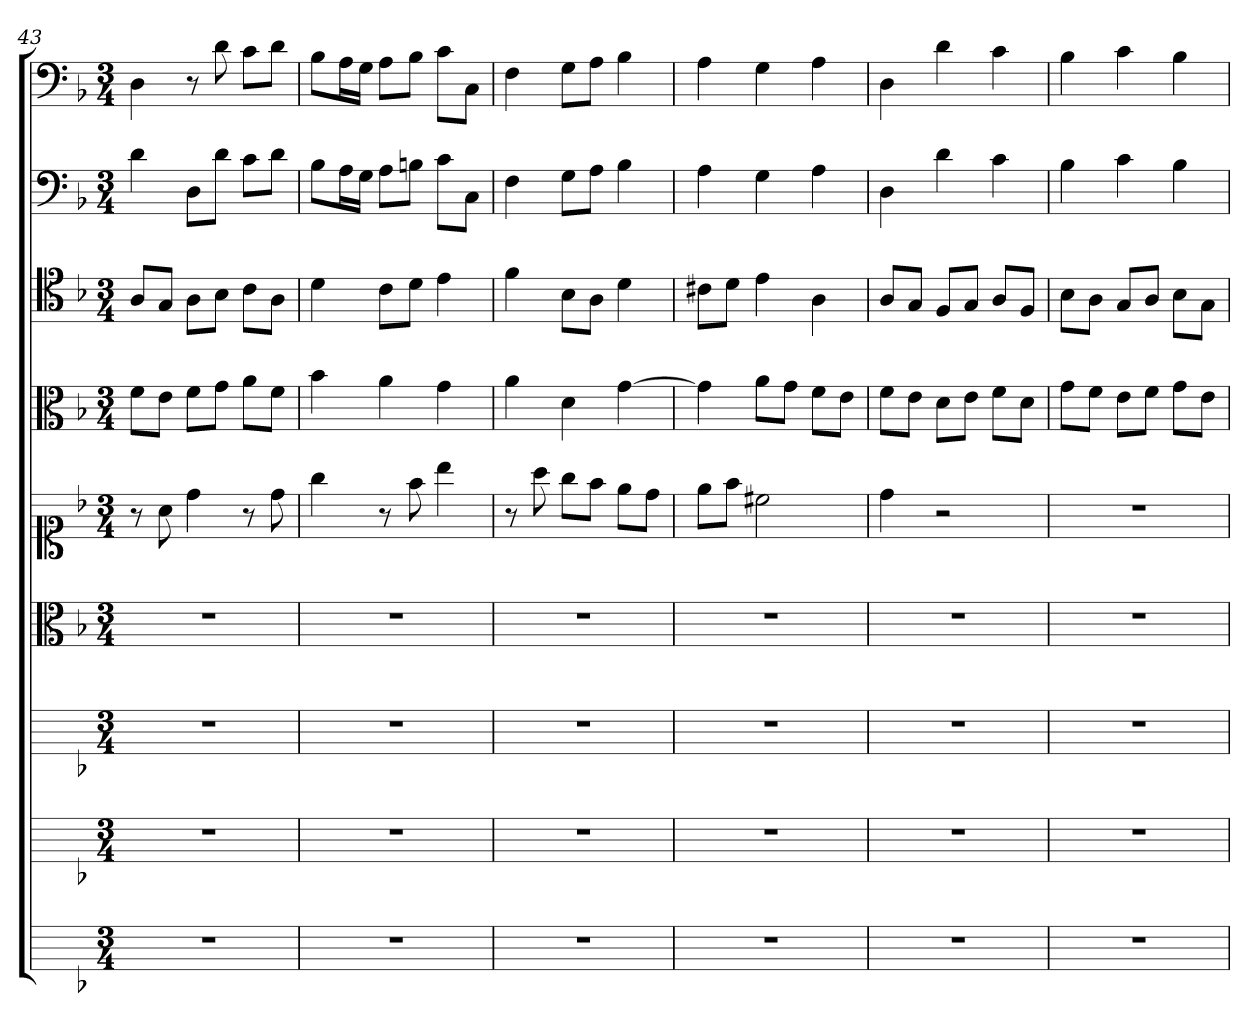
**kern	**kern	**kern	**kern	**kern	**kern	**kern	**kern	**kern
*part9	*part8	*part7	*part6	*part5	*part4	*part3	*part2	*part1
*staff9	*staff8	*staff7	*staff6	*staff5	*staff4	*staff3	*staff2	*staff1
*	*	*	*clefC3	*clefC1	*clefC3	*clefC4	*clefF4	*clefF4
*k[b-]	*k[b-]	*k[b-]	*k[b-]	*k[b-]	*k[b-]	*k[b-]	*k[b-]	*k[b-]
*d:	*d:	*d:	*d:	*d:	*d:	*d:	*d:	*d:
*M3/4	*M3/4	*M3/4	*M3/4	*M3/4	*M3/4	*M3/4	*M3/4	*M3/4
=43	=43	=43	=43	=43	=43	=43	=43	=43
2.r	2.r	2.r	2.r	8r	8f\L	8A/L	4d	4D
.	.	.	.	8a	8e\J	8G/J	.	.
.	.	.	.	4dd	8f\L	8A\L	8D\L	8r
.	.	.	.	.	8g\J	8B-\J	8d\J	8d
.	.	.	.	8r	8a\L	8c\L	8c\L	8c\L
.	.	.	.	8dd	8f\J	8A\J	8d\J	8d\J
=44	=44	=44	=44	=44	=44	=44	=44	=44
2.r	2.r	2.r	2.r	4gg	4b-	4d	8B-\L	8B-\L
.	.	.	.	.	.	.	16A\L	16A\L
.	.	.	.	.	.	.	16G\JJ	16G\JJ
.	.	.	.	8r	4a	8c\L	8A\L	8A\L
.	.	.	.	8ff	.	8d\J	8Bn\J	8B-\J
.	.	.	.	4bb-	4g	4e	8c\L	8c\L
.	.	.	.	.	.	.	8C\J	8C\J
=45	=45	=45	=45	=45	=45	=45	=45	=45
2.r	2.r	2.r	2.r	8r	4a	4f	4F	4F
.	.	.	.	8aa	.	.	.	.
.	.	.	.	8gg\L	4d	8B-\L	8G\L	8G\L
.	.	.	.	8ff\J	.	8A\J	8A\J	8A\J
.	.	.	.	8ee\L	[4g	4d	4B-	4B-
.	.	.	.	8dd\J	.	.	.	.
=46	=46	=46	=46	=46	=46	=46	=46	=46
2.r	2.r	2.r	2.r	8ee\L	4g]	8c#X\L	4A	4A
.	.	.	.	8ff\J	.	8d\J	.	.
.	.	.	.	2cc#X	8a\L	4e	4G	4G
.	.	.	.	.	8g\J	.	.	.
.	.	.	.	.	8f\L	4A	4A	4A
.	.	.	.	.	8e\J	.	.	.
=47	=47	=47	=47	=47	=47	=47	=47	=47
2.r	2.r	2.r	2.r	4dd	8f\L	8A/L	4D	4D
.	.	.	.	.	8e\J	8G/J	.	.
.	.	.	.	2r	8d\L	8F/L	4d	4d
.	.	.	.	.	8e\J	8G/J	.	.
.	.	.	.	.	8f\L	8A/L	4c	4c
.	.	.	.	.	8d\J	8F/J	.	.
=48	=48	=48	=48	=48	=48	=48	=48	=48
2.r	2.r	2.r	2.r	2.r	8g\L	8B-\L	4B-	4B-
.	.	.	.	.	8f\J	8A\J	.	.
.	.	.	.	.	8e\L	8G/L	4c	4c
.	.	.	.	.	8f\J	8A/J	.	.
.	.	.	.	.	8g\L	8B-\L	4B-	4B-
.	.	.	.	.	8e\J	8G\J	.	.
=	=	=	=	=	=	=	=	=
*-	*-	*-	*-	*-	*-	*-	*-	*-
